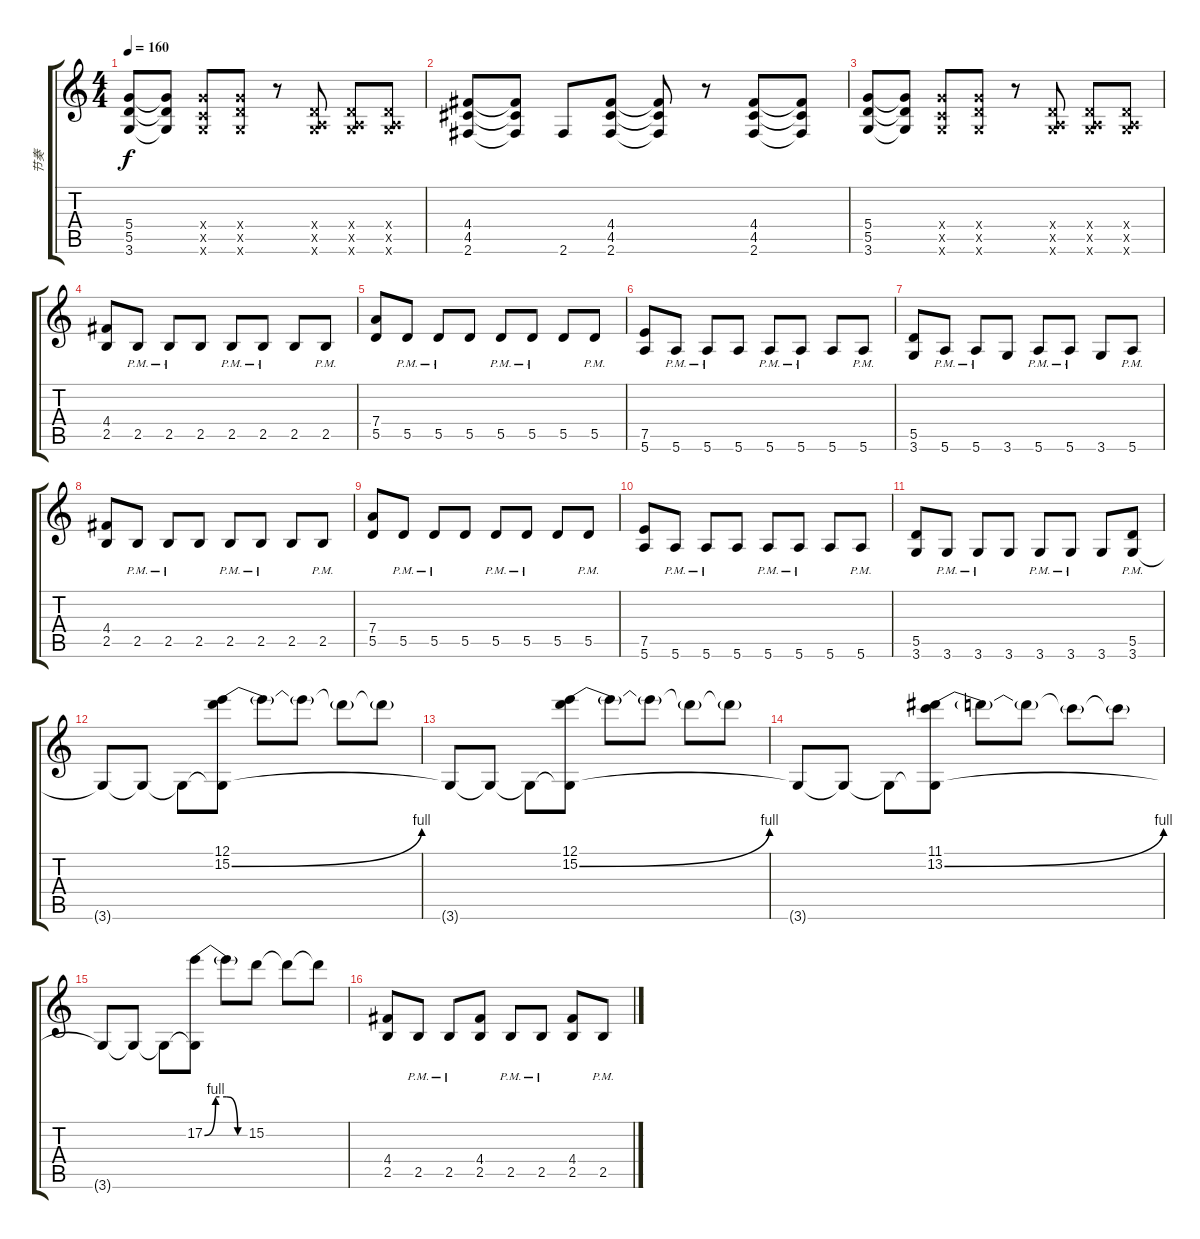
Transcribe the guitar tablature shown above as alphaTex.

\track ("节奏" "节奏") {instrument distortionguitar}
\staff {score tabs}
\tuning (E4 B3 G3 D3 A2 E2) {hide}
\ts (4 4)
\tempo 160
\clef g2
\ks c
(5.4 5.5 3.6).8{dy f} (5.4{t} 5.5{t} 3.6{t}).8 (5.4{x} 3.5{x} 3.6{x}).8 (5.4{x} 5.5{x} 3.6{x}).8 r.8 (0.4{x} 0.5{x} 3.6{x}).8 (0.4{x} 0.5{x} 3.6{x}).8 (0.4{x} 0.5{x} 3.6{x}).8 |
(4.4 4.5 2.6).8 (4.4{t} 4.5{t} 2.6{t}).8 2.6.8 (4.4 4.5 2.6).8 (4.4{t} 4.5{t} 2.6{t}).8 r.8 (4.4 4.5 2.6).8 (4.4{t} 4.5{t} 2.6{t}).8 |
(5.4 5.5 3.6).8 (5.4{t} 5.5{t} 3.6{t}).8 (5.4{x} 3.5{x} 3.6{x}).8 (5.4{x} 5.5{x} 3.6{x}).8 r.8 (0.4{x} 0.5{x} 3.6{x}).8 (0.4{x} 0.5{x} 3.6{x}).8 (0.4{x} 0.5{x} 3.6{x}).8 |
(4.4 2.5).8 2.5{pm}.8 2.5{pm}.8 2.5.8 2.5{pm}.8 2.5{pm}.8 2.5.8 2.5{pm}.8 |
(7.4 5.5).8 5.5{pm}.8 5.5{pm}.8 5.5.8 5.5{pm}.8 5.5{pm}.8 5.5.8 5.5{pm}.8 |
(7.5 5.6).8 5.6{pm}.8 5.6{pm}.8 5.6.8 5.6{pm}.8 5.6{pm}.8 5.6.8 5.6{pm}.8 |
(5.5 3.6).8 5.6{pm}.8 5.6{pm}.8 3.6.8 5.6{pm}.8 5.6{pm}.8 3.6.8 5.6{pm}.8 |
(4.4 2.5).8 2.5{pm}.8 2.5{pm}.8 2.5.8 2.5{pm}.8 2.5{pm}.8 2.5.8 2.5{pm}.8 |
(7.4 5.5).8 5.5{pm}.8 5.5{pm}.8 5.5.8 5.5{pm}.8 5.5{pm}.8 5.5.8 5.5{pm}.8 |
(7.5 5.6).8 5.6{pm}.8 5.6{pm}.8 5.6.8 5.6{pm}.8 5.6{pm}.8 5.6.8 5.6{pm}.8 |
(5.5 3.6).8 3.6{pm}.8 3.6{pm}.8 3.6.8 3.6{pm}.8 3.6{pm}.8 3.6.8 (5.5 3.6{pm}).8 |
3.6{t}.8 3.6{t}.8 3.6{t}.8 (12.1 15.2{be (bend 0 0 60 4)} 3.6{t}).8 15.2{t}.8 15.2{t}.8 15.2{t}.8 15.2{t}.8 |
3.6{t}.8 3.6{t}.8 3.6{t}.8 (12.1 15.2{be (bend 0 0 60 4)} 3.6{t}).8 15.2{t}.8 15.2{t}.8 15.2{t}.8 15.2{t}.8 |
3.6{t}.8 3.6{t}.8 3.6{t}.8 (11.1 13.2{be (bend 0 0 60 4)} 3.6{t}).8 13.2{t}.8 13.2{t}.8 13.2{t}.8 13.2{t}.8 |
3.6{t}.8 3.6{t}.8 3.6{t}.8 (17.2{be (custom 0 0 15 4 30 4 45 0 60 0)} 3.6{t}).8 17.2{t}.8 15.2.8 15.2{t}.8 15.2{t}.8 |
(4.4 2.5).8 2.5{pm}.8 2.5{pm}.8 (4.4 2.5).8 2.5{pm}.8 2.5{pm}.8 (4.4 2.5).8 2.5{pm}.8
